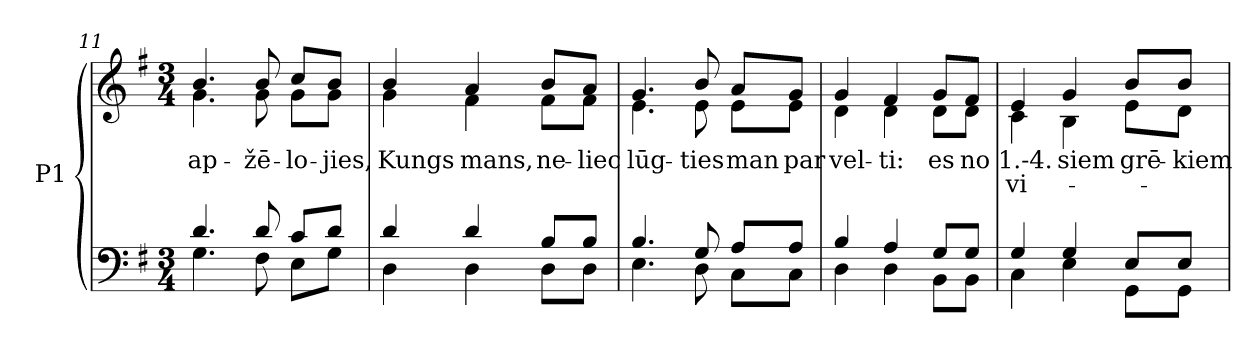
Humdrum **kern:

**kern	**kern	**text	**text
*part1	*part1	*part1	*part1
*staff2	*staff1	*staff1	*staff1
*I"P1	*	*	*
*clefF4	*clefG2	*	*
*k[f#]	*k[f#]	*	*
*G:	*G:	*	*
*M3/4	*M3/4	*	*
=11	=11	=11	=11
*^	*	*	*
!	!	!	!LO:LY:b:color=#000000	!
*	*	*^	*	*
4.di/	4.Gi\	4.bi/	4.gi\	ap-	.
!	!	!	!	!LO:LY:b:color=#000000	!
8di/	8F#i\	8bi/	8gi\	-žē-	.
!	!	!	!	!LO:LY:b:color=#000000	!
8ci/L	8Ei\L	8cci/L	8gi\L	-lo-	.
!	!	!	!	!LO:LY:b:color=#000000	!
8di/J	8Gi\J	8bi/J	8gi\J	-jies,	.
=12	=12	=12	=12	=12	=12
!	!	!	!	!LO:LY:b:color=#000000	!
4di/	4Di\	4bi/	4gi\	Kungs	.
!	!	!	!	!LO:LY:b:color=#000000	!
4di/	4Di\	4ai/	4f#i\	mans,	.
!	!	!	!	!LO:LY:b:color=#000000	!
8Bi/L	8Di\L	8bi/L	8f#i\L	ne-	.
!	!	!	!	!LO:LY:b:color=#000000	!
8Bi/J	8Di\J	8ai/J	8f#i\J	-liec	.
=13	=13	=13	=13	=13	=13
!	!	!	!	!LO:LY:b:color=#000000	!
4.Bi/	4.Ei\	4.gi/	4.ei\	lūg-	.
!	!	!	!	!LO:LY:b:color=#000000	!
8Gi/	8Di\	8bi/	8ei\	-ties	.
!	!	!	!	!LO:LY:b:color=#000000	!
8Ai/L	8Ci\L	8ai/L	8ei\L	man	.
!	!	!	!	!LO:LY:b:color=#000000	!
8Ai/J	8Ci\J	8gi/J	8ei\J	par	.
=14	=14	=14	=14	=14	=14
!	!	!	!	!LO:LY:b:color=#000000	!
4Bi/	4Di\	4gi/	4di\	vel-	.
!	!	!	!	!LO:LY:b:color=#000000	!
4Ai/	4Di\	4f#i/	4di\	-ti:	.
!	!	!	!	!LO:LY:b:color=#000000	!
8Gi/L	8BBi\L	8gi/L	8di\L	es	.
!	!	!	!	!LO:LY:b:color=#000000	!
8Gi/J	8BBi\J	8f#i/J	8di\J	no	.
!!LO:LB:g=z	!!
=15	=15	=15	=15	=15	=15
!	!	!	!	!LO:LY:b:color=#000000	!LO:LY:b:color=#000000
4Gi/	4Ci\	4ei/	4ci\	1.-4.	vi-
!	!	!	!	!LO:LY:b:color=#000000	!
4Gi/	4Ei\	4gi/	4Bi\	-siem	.
!	!	!	!	!LO:LY:b:color=#000000	!
8Ei/L	8GGi\L	8bi/L	8ei\L	grē-	.
!	!	!	!	!LO:LY:b:color=#000000	!
8Ei/J	8GGi\J	8bi/J	8di\J	-kiem	.
*v	*v	*	*	*	*
*	*v	*v	*	*
=	=	=	=
*-	*-	*-	*-
